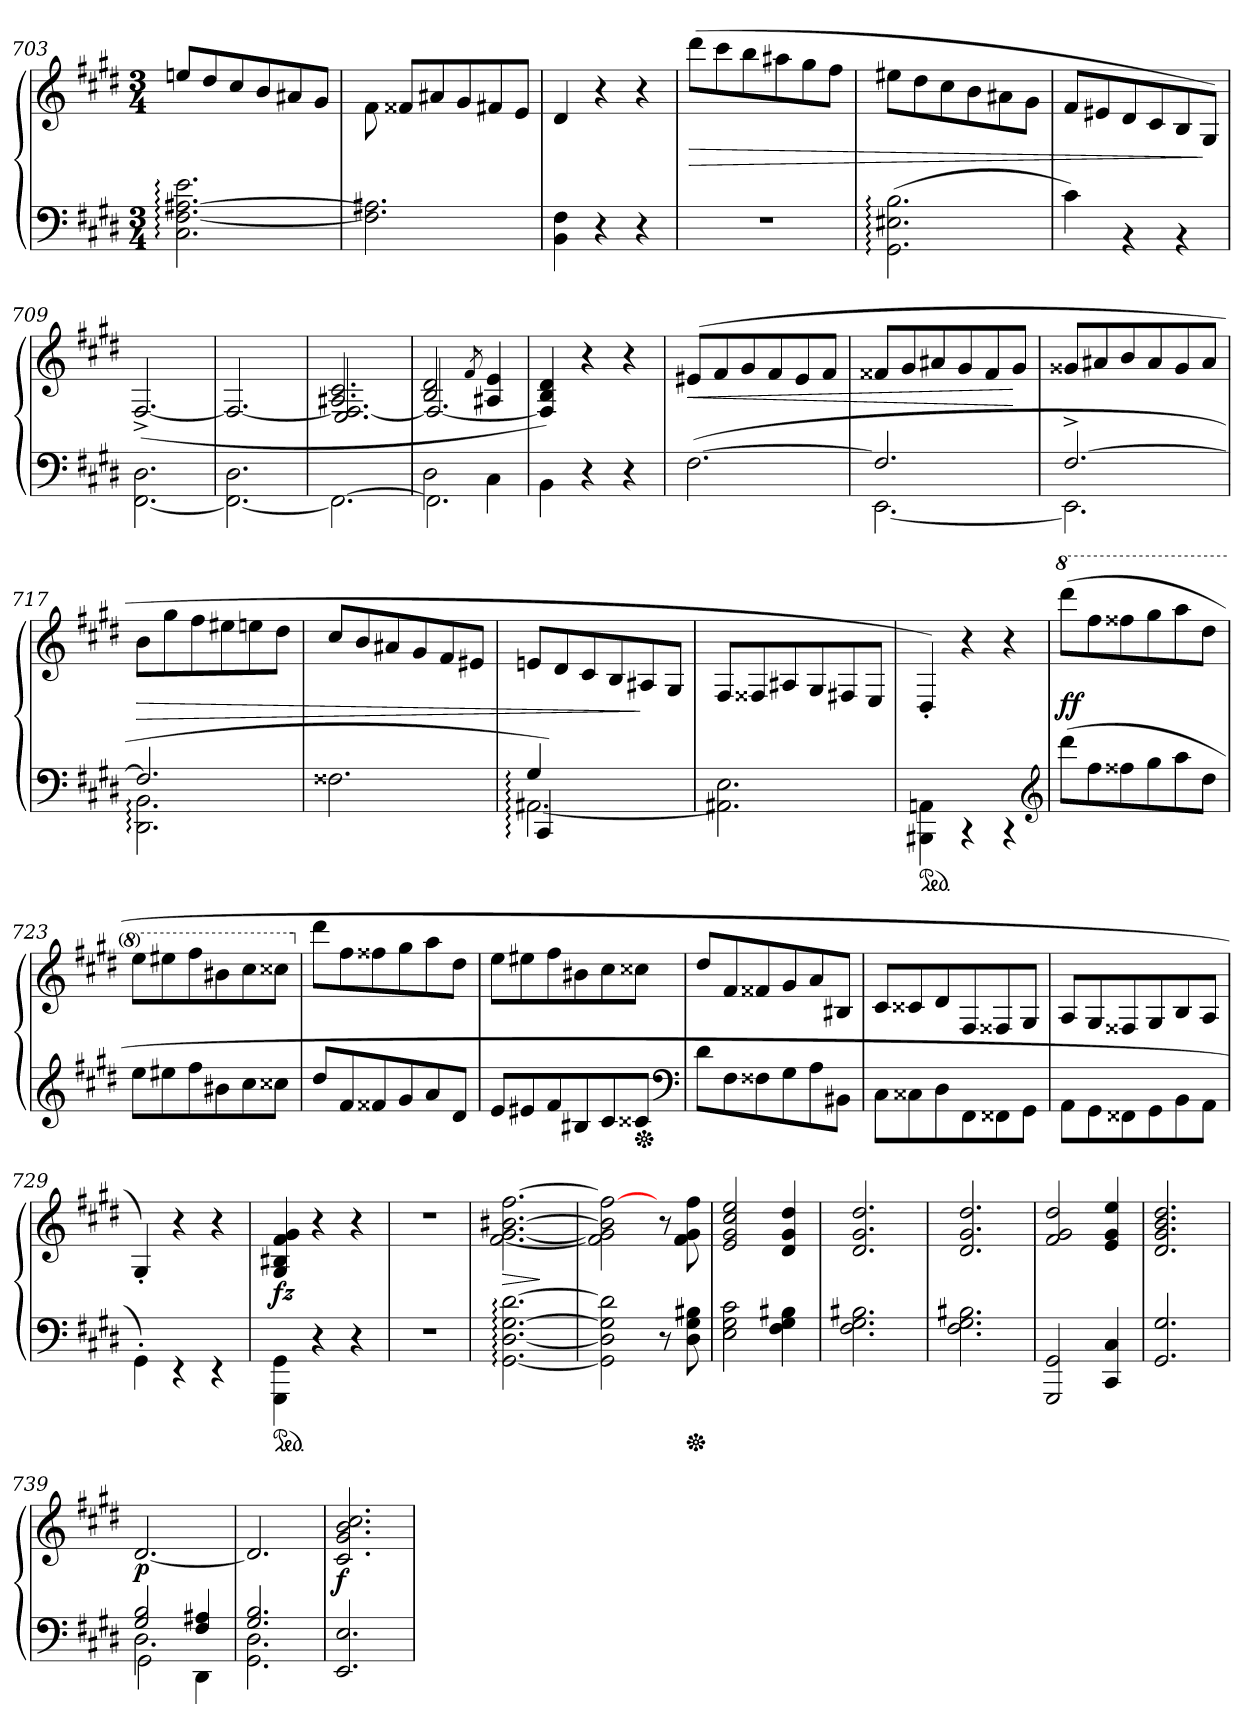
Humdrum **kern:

**kern	**kern	**dynam
*part1	*part1	*part1
*staff2	*staff1	*staff1/2
*clefF4	*clefG2	*
*k[f#c#g#d#]	*k[f#c#g#d#]	*
*M3/4	*M3/4	*
=703	=703	=703
2.C#: [2.F#: [2.A#X: 2.e:	8een/L	.
.	8dd#/	.
.	8cc#/	.
.	8b/	.
.	8a#X/	.
.	8g#/J	.
=704	=704	=704
2.F#] 2.A#X]	8f#\	.
.	8f##XL	.
.	8a#X	.
.	8g#	.
.	8f#X	.
.	8eJ	.
=705	=705	=705
4BB 4F#	4d#	.
4r	4r	.
4r	4r	.
=706	=706	=706
2.rF	(>8ddd#L	>
.	8ccc#	.
.	8bb	.
.	8aa#X	.
.	8gg#	.
.	8ff#J	.
=707	=707	=707
(>2.GG#: 2.E#X: 2.B:	8ee#XL	.
.	8dd#	.
.	8cc#	.
.	8b	.
.	8a#X	.
.	8g#J	.
=708	=708	=708
4c#\)	8f#L	.
.	8e#X	.
4rBB	8d#	.
.	8c#	.
4rBB	8B/	.
.	8G#/J)	]
=709	=709	=709
[<2.FF#\ 2.D#\	(>[>2.F#^>/	.
=710	=710	=710
2.FF#_<\ 2.D#\	2.F#/_>	.
=711	=711	=711
*	*^	*
2.FF#\_	2.A#X 2.c#	2.E/ 2.F#_>/	.
=712	=712	=712	=712
*^	*	*	*
2D#\	2.FF#]	2B 2d#	2.F#/_	.
.	.	8qf#/	.	.
4C#\	.	4A#X 4e	.	.
*v	*v	*	*	*
*	*v	*v	*
=713	=713	=713
4BB\	4F#]/ 4B/ 4d#/)	.
4r	4r	.
4r	4r	.
=714	=714	=714
(>[2.F#\	(>8e#XL	<
.	8f#	.
.	8g#	.
.	8f#	.
.	8e#	.
.	8f#J	.
=715	=715	=715
*^	*	*
2.F#]	[2.EE	8f##XL	.
.	.	8g#	.
.	.	8a#X	.
.	.	8g#	.
.	.	8f##	.
.	.	8g#J	[
=716	=716	=716	=716
[2.F#^>	2.EE]	8g##XL	.
.	.	8a#X	.
.	.	8b	.
.	.	8a#	.
.	.	8g##	.
.	.	8a#J	.
=717	=717	=717	=717
2.F#]	2.DD#:\ 2.BB:\	8bL	>
.	.	8gg#	.
.	.	8ff#	.
.	.	8ee#X	.
.	.	8een	.
.	.	8dd#J	.
*v	*v	*	*
=718	=718	=718
2.F##X\	8cc#L	.
.	8b	.
.	8a#X	.
.	8g#	.
.	8f#	.
.	8e#XJ	.
=719	=719	=719
*^	*	*
*	*^	*	*
4G#:	[2.AA#X:	4CC#:)	8enL	.
.	.	.	8d#	.
2ryy	.	2ryy	8c#	.
.	.	.	8B	.
.	.	.	8A#X	]
.	.	.	8G#/J	.
*v	*v	*v	*	*
=720	=720	=720
2.AA#X]\ 2.E\	8F#/L	.
.	8F##X	.
.	8A#X	.
.	8G#/	.
.	8F#X	.
.	8E/J	.
=721	=721	=721
*ped	*	*
4BBB#X\ 4AAn\	4D#'>/)	.
4rCC	4r	.
4rCC	4r	.
*clefG2	*	*
=722	=722	=722
*	*8va	*
(<8ddd#L	(>8dddd#L	ff
8ff#	8fff#	.
8ff##X	8fff##X	.
8gg#	8ggg#	.
8aa	8aaa	.
8dd#J	8ddd#J	.
=723	=723	=723
8eeL	8eeeL	.
8ee#X	8eee#X	.
8ff#	8fff#	.
8b#X	8bb#X	.
8cc#	8ccc#	.
8cc##XJ	8ccc##XJ	.
=724	=724	=724
*	*X8va	*
8dd#/L	8ddd#L	.
8f#/	8ff#	.
8f##X/	8ff##X	.
8g#/	8gg#	.
8a/	8aa	.
8d#/J	8dd#J	.
=725	=725	=725
8eL	8eeL	.
8e#X	8ee#X	.
8f#	8ff#	.
8B#X	8b#X	.
8c#	8cc#	.
*Xped	*	*
8c##XJ	8cc##XJ	.
*clefF4	*	*
=726	=726	=726
8d#L	8dd#L	.
8F#	8f#	.
8F##X	8f##X	.
8G#	8g#	.
8A	8a	.
8BB#XJ	8B#XJ	.
=727	=727	=727
8C#L	8c#L	.
8C##X	8c##X	.
8D#	8d#	.
8FF#\	8F#/	.
8FF##X	8F##X	.
8GG#\J	8G#/J	.
=728	=728	=728
8AA\L	8A/L	.
8GG#\	8G#/	.
8FF##X	8F##X	.
8GG#\	8G#/	.
8BB\	8B/	.
8AA\J	8A/J	.
=729	=729	=729
4GG#'<\)	4G#'>/)	.
4rEE	4r	.
4rEE	4r	.
=730	=730	=730
*ped	*	*
4GGG#\ 4GG#\	4G#/ 4B#X/ 4f#/ 4g#/	fz
4r	4r	.
4r	4r	.
=731	=731	=731
2.rF	2.rdd	.
=732	=732	=732
[2.GG#: [2.D#: [2.G#: [2.d#:	[2.f# [2.g# [2.b#X [>2.ff#	>
.	.	]
=733	=733	=733
2GG#] 2D#] 2G#] 2d#]	2f#] 2g#] 2b#] 2ff#_>	.
8r	8r	.
*Xped	*	*
8D# 8G# 8B#X	8f# 8g# 8ff#	.
=734	=734	=734
2E 2G# 2c#	2e/ 2g#/ 2cc#/ 2ee/	.
4F# 4G# 4B#X	4d#/ 4g#/ 4dd#/	.
=735	=735	=735
2.F# 2.G# 2.B#X	2.d#/ 2.g#/ 2.dd#/	.
=736	=736	=736
2.F# 2.G# 2.B#X	2.d#/ 2.g#/ 2.dd#/	.
=737	=737	=737
2GGG# 2GG#	2f# 2g# 2dd#	.
4CC# 4C#	4e 4g# 4ee	.
=738	=738	=738
2.GG# 2.G#	2.d# 2.g# 2.b 2.dd#	.
=739	=739	=739
*^	*	*
*	*^	*	*
2G# 2B	2.D#	2GG#\	[2.d#	p
4F# 4A#X	.	4DD#\	.	.
*	*v	*v	*	*
=740	=740	=740	=740
2.G# 2.B	2.GG# 2.D#	2.d#]	.
*v	*v	*	*
=741	=741	=741
2.EE 2.E	2.c# 2.g# 2.b 2.cc#	f
=	=	=
*-	*-	*-
